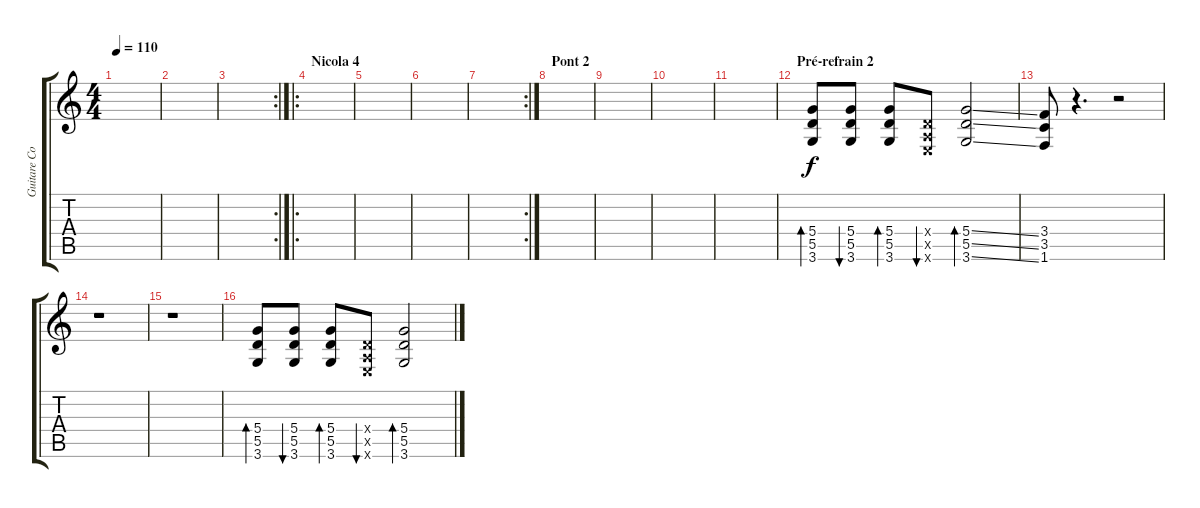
\track ("Guitare Compressée" "Guitare Co") {instrument distortionguitar}
\staff {score tabs}
\tuning (E4 B3 G3 D3 A2 E2) {hide}
\ts (4 4)
\tempo 110
\clef g2
\ks c
|
|
\rc 2
|
\ro
\section ("" "Nicola 4")
|
|
|
\rc 2
|
\section ("" "Pont 2")
|
|
|
|
\section ("" "Pré-refrain 2")
(5.4 5.5 3.6).8{bd 60} (5.4 5.5 3.6).8{bu 60} (5.4 5.5 3.6).8{bd 60} (0.4{x} 0.5{x} 0.6{x}).8{bu 60} (5.4{ss} 5.5{ss} 3.6{ss}).2{bd 60} |
(3.4 3.5 1.6).8 r.4{d} r.2 |
r.1 |
r.1 |
(5.4 5.5 3.6).8{bd 60} (5.4 5.5 3.6).8{bu 60} (5.4 5.5 3.6).8{bd 60} (0.4{x} 0.5{x} 0.6{x}).8{bu 60} (5.4{ss} 5.5{ss} 3.6{ss}).2{bd 60}
